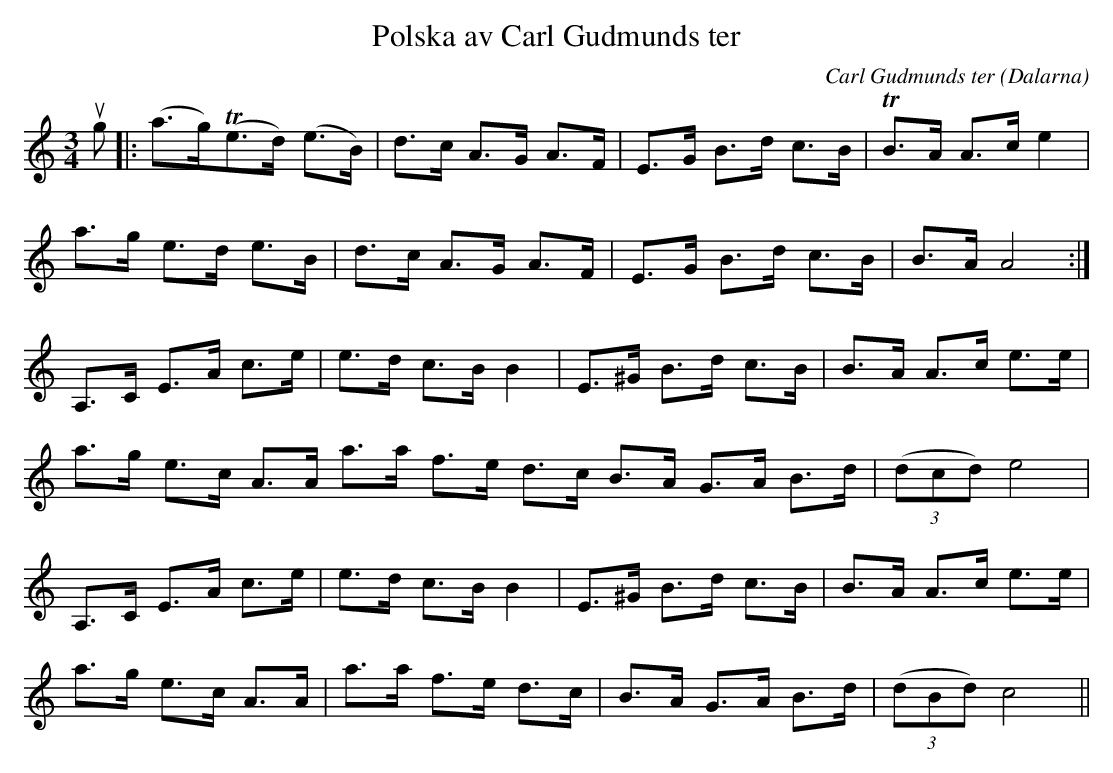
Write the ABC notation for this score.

X:1
T:Polska av Carl Gudmunds ter
C:Carl Gudmunds ter
O:Dalarna
M:3/4
L:1/8
K:Am
ug|:(a>g)(Te>d) (e>B)|d>c A>G A>F|E>G B>d c>B|TB>A A>c e2|
a>g e>d e>B|d>c A>G A>F|E>G B>d c>B|B>A A4:|
A,>C E>A c>e|e>d c>B B2|E>^G B>d c>B|B>A A>c e>e|
a>g e>c A>A a>a f>e d>c B>A G>A B>d|(3 (dcd) e4|
A,>C E>A c>e|e>d c>B B2|E>^G B>d c>B|B>A A>c e>e|
a>g e>c A>A|a>a f>e d>c|B>A G>A B>d|(3 (dBd) c4||
